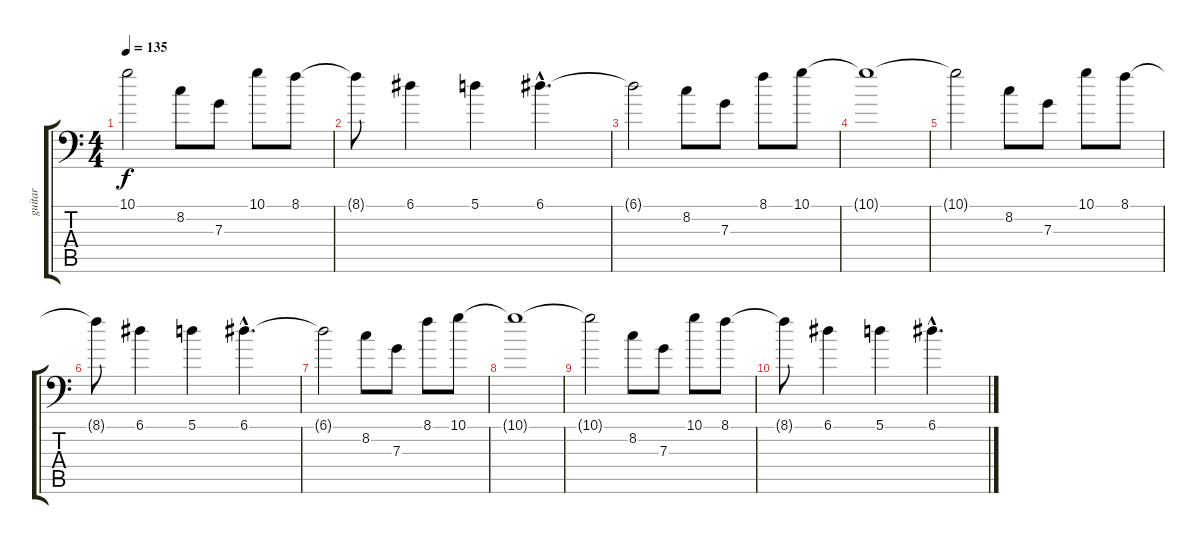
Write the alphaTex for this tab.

\track ("guitar" "guitar") {instrument overdrivenguitar}
\staff {score tabs}
\tuning (A3 E3 C3 G2 D2 G1) {hide}
\ts (4 4)
\tempo 135
\clef f4
\ks c
10.1{t}.2{dy f} 8.2.8 7.3.8 10.1.8 8.1.8 |
8.1{t}.8 6.1.4 5.1.4 6.1{hac}.4{d} |
6.1{t}.2 8.2.8 7.3.8 8.1.8 10.1.8 |
10.1{t}.1 |
10.1{t}.2 8.2.8 7.3.8 10.1.8 8.1.8 |
8.1{t}.8 6.1.4 5.1.4 6.1{hac}.4{d} |
6.1{t}.2{volume 0} 8.2.8 7.3.8 8.1.8 10.1.8 |
10.1{t}.1 |
10.1{t}.2 8.2.8 7.3.8 10.1.8 8.1.8 |
8.1{t}.8 6.1.4 5.1.4 6.1{hac}.4{d}
